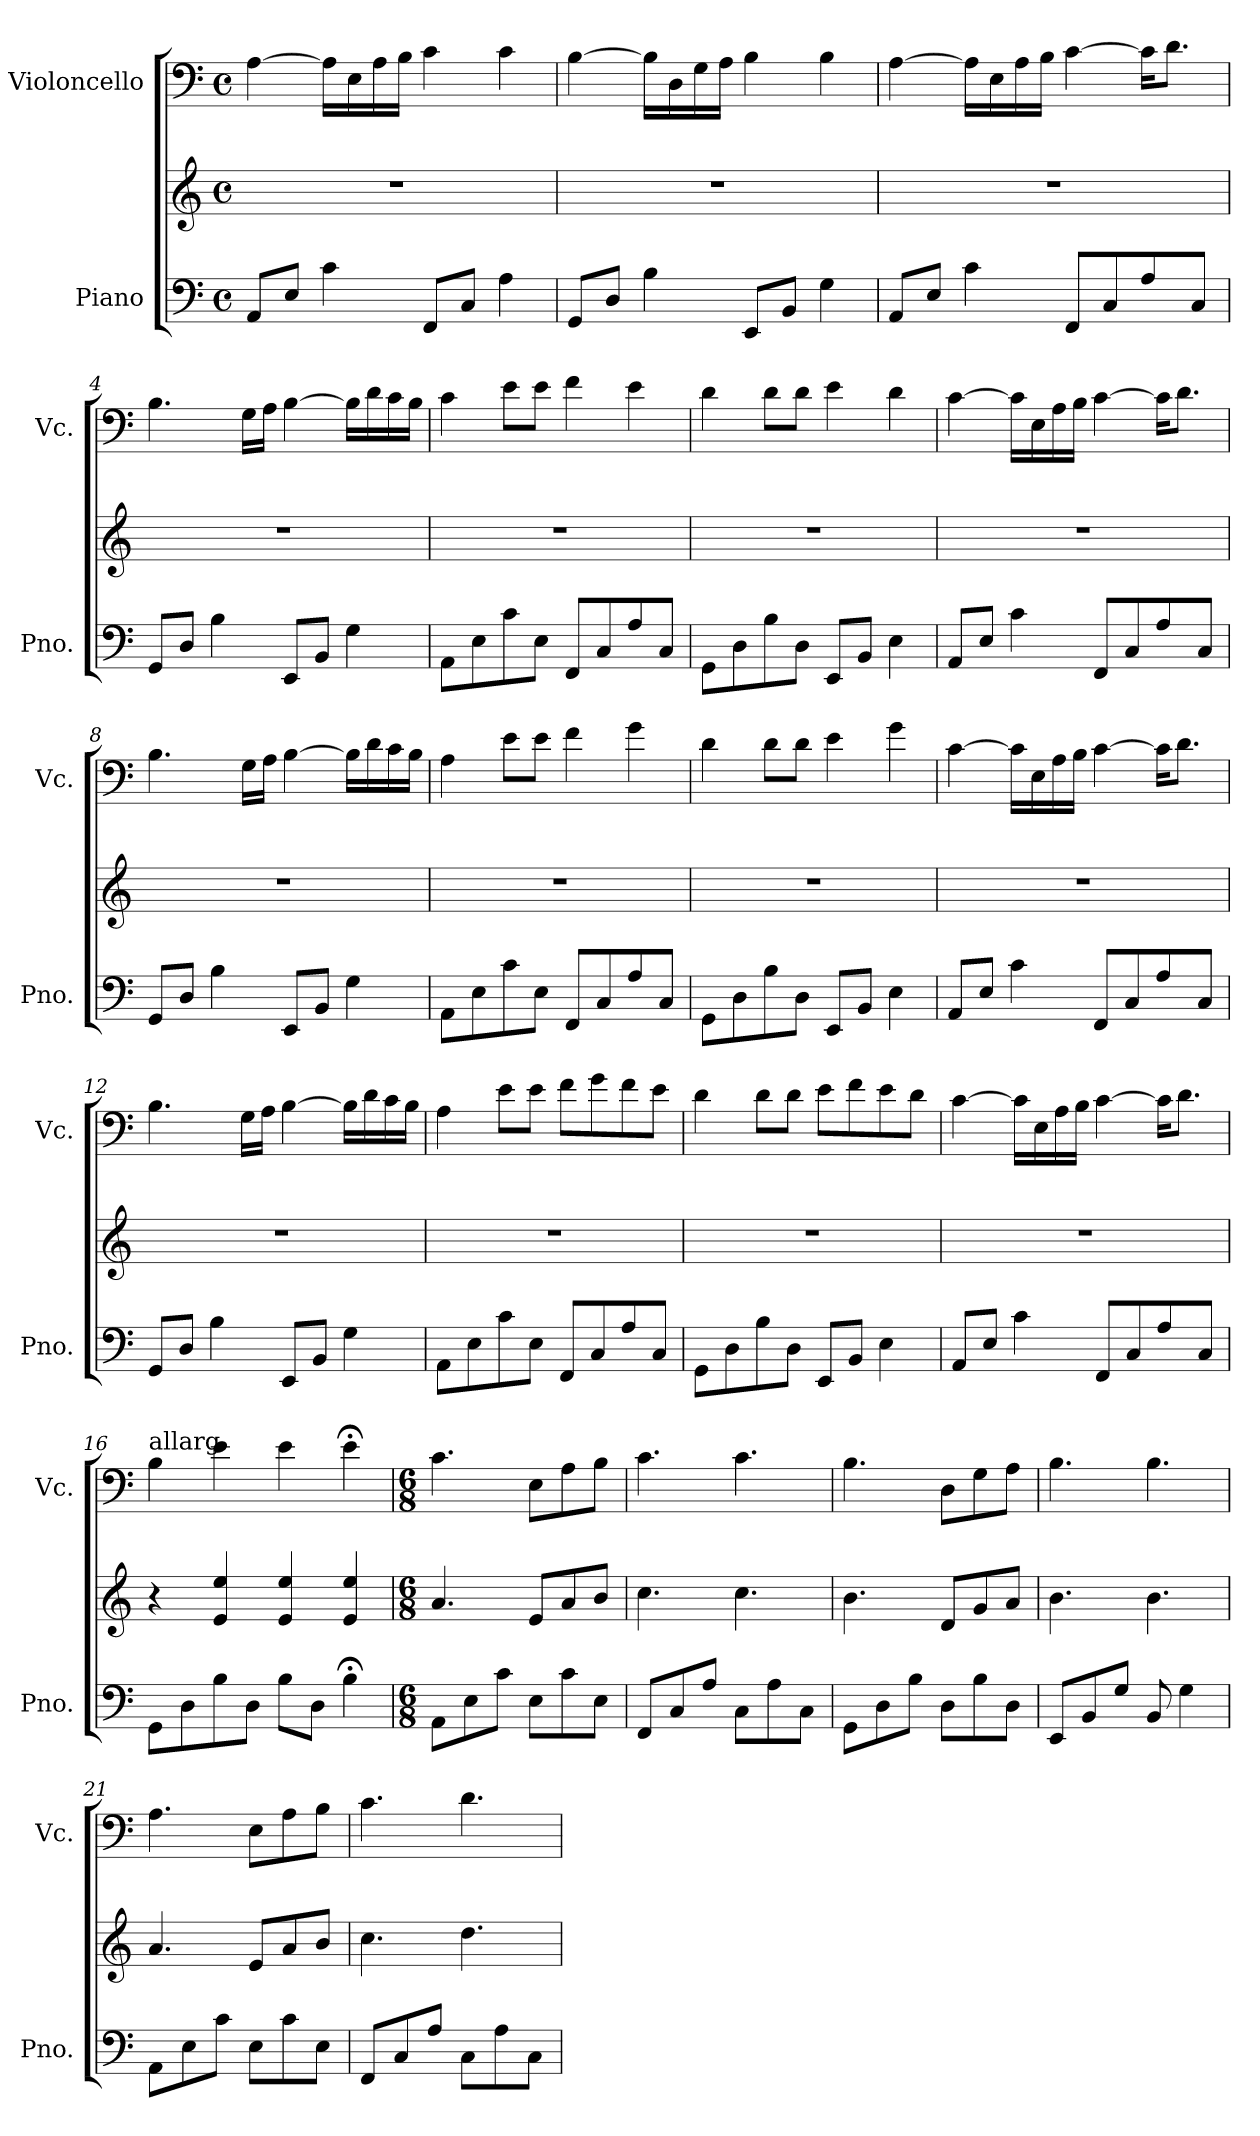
**kern	**kern	**kern
*part2	*part2	*part1
*staff3	*staff2	*staff1
*I"Piano	*	*I"Violoncello
*I'Pno.	*	*I'Vc.
*clefF4	*clefG2	*clefF4
*k[]	*k[]	*k[]
*M4/4	*M4/4	*M4/4
*met(c)	*met(c)	*met(c)
*MM80	*MM80	*MM80
=1	=1	=1
8AA/L	1r	[4A\
8E/J	.	.
4c\	.	16A\LL]
.	.	16E\
.	.	16A\
.	.	16B\JJ
8FF/L	.	4c\
8C/J	.	.
4A\	.	4c\
=2	=2	=2
8GG/L	1r	[4B\
8D/J	.	.
4B\	.	16B\LL]
.	.	16D\
.	.	16G\
.	.	16A\JJ
8EE/L	.	4B\
8BB/J	.	.
4G\	.	4B\
=3	=3	=3
8AA/L	1r	[4A\
8E/J	.	.
4c\	.	16A\LL]
.	.	16E\
.	.	16A\
.	.	16B\JJ
8FF/L	.	[4c\
8C/	.	.
8A/	.	16c\KL]
.	.	8.d\J
8C/J	.	.
!!LO:LB:g=z
=4	=4	=4
8GG/L	1r	4.B\
8D/J	.	.
4B\	.	.
.	.	16G\LL
.	.	16A\JJ
8EE/L	.	[4B\
8BB/J	.	.
4G\	.	16B\LL]
.	.	16d\
.	.	16c\
.	.	16B\JJ
=5	=5	=5
8AA\L	1r	4c\
8E\	.	.
8c\	.	8e\L
8E\J	.	8e\J
8FF/L	.	4f\
8C/	.	.
8A/	.	4e\
8C/J	.	.
=6	=6	=6
8GG\L	1r	4d\
8D\	.	.
8B\	.	8d\L
8D\J	.	8d\J
8EE/L	.	4e\
8BB/J	.	.
4E\	.	4d\
=7	=7	=7
8AA/L	1r	[4c\
8E/J	.	.
4c\	.	16c\LL]
.	.	16E\
.	.	16A\
.	.	16B\JJ
8FF/L	.	[4c\
8C/	.	.
8A/	.	16c\KL]
.	.	8.d\J
8C/J	.	.
!!LO:LB:g=z
=8	=8	=8
8GG/L	1r	4.B\
8D/J	.	.
4B\	.	.
.	.	16G\LL
.	.	16A\JJ
8EE/L	.	[4B\
8BB/J	.	.
4G\	.	16B\LL]
.	.	16d\
.	.	16c\
.	.	16B\JJ
=9	=9	=9
8AA\L	1r	4A\
8E\	.	.
8c\	.	8e\L
8E\J	.	8e\J
8FF/L	.	4f\
8C/	.	.
8A/	.	4g\
8C/J	.	.
=10	=10	=10
8GG\L	1r	4d\
8D\	.	.
8B\	.	8d\L
8D\J	.	8d\J
8EE/L	.	4e\
8BB/J	.	.
4E\	.	4g\
=11	=11	=11
8AA/L	1r	[4c\
8E/J	.	.
4c\	.	16c\LL]
.	.	16E\
.	.	16A\
.	.	16B\JJ
8FF/L	.	[4c\
8C/	.	.
8A/	.	16c\KL]
.	.	8.d\J
8C/J	.	.
!!LO:LB:g=z
=12	=12	=12
8GG/L	1r	4.B\
8D/J	.	.
4B\	.	.
.	.	16G\LL
.	.	16A\JJ
8EE/L	.	[4B\
8BB/J	.	.
4G\	.	16B\LL]
.	.	16d\
.	.	16c\
.	.	16B\JJ
=13	=13	=13
8AA\L	1r	4A\
8E\	.	.
8c\	.	8e\L
8E\J	.	8e\J
8FF/L	.	8f\L
8C/	.	8g\
8A/	.	8f\
8C/J	.	8e\J
=14	=14	=14
8GG\L	1r	4d\
8D\	.	.
8B\	.	8d\L
8D\J	.	8d\J
8EE/L	.	8e\L
8BB/J	.	8f\
4E\	.	8e\
.	.	8d\J
=15	=15	=15
8AA/L	1r	[4c\
8E/J	.	.
4c\	.	16c\LL]
.	.	16E\
.	.	16A\
.	.	16B\JJ
8FF/L	.	[4c\
8C/	.	.
8A/	.	16c\KL]
.	.	8.d\J
8C/J	.	.
!!LO:PB:g=z
=16	=16	=16
!	!	!LO:TX:a:t=allarg.
8GG\L	4r	4B\
8D\	.	.
8B\	4e/ 4ee/	4e\
8D\J	.	.
8B\L	4e/ 4ee/	4e\
8D\J	.	.
4B;<\	4e/ 4ee/	4e;<\
=17	=17	=17
*M6/8	*M6/8	*M6/8
*	*	*MM105
8AA\L	4.a/	4.c\
8E\	.	.
8c\J	.	.
8E\L	8e/L	8E\L
8c\	8a/	8A\
8E\J	8b/J	8B\J
=18	=18	=18
8FF/L	4.cc\	4.c\
8C/	.	.
8A/J	.	.
8C\L	4.cc\	4.c\
8A\	.	.
8C\J	.	.
=19	=19	=19
8GG\L	4.b\	4.B\
8D\	.	.
8B\J	.	.
8D\L	8d/L	8D\L
8B\	8g/	8G\
8D\J	8a/J	8A\J
=20	=20	=20
8EE/L	4.b\	4.B\
8BB/	.	.
8G/J	.	.
8BB/	4.b\	4.B\
4G\	.	.
=21	=21	=21
8AA\L	4.a/	4.A\
8E\	.	.
8c\J	.	.
8E\L	8e/L	8E\L
8c\	8a/	8A\
8E\J	8b/J	8B\J
!!LO:LB:g=z
=22	=22	=22
8FF/L	4.cc\	4.c\
8C/	.	.
8A/J	.	.
8C\L	4.dd\	4.d\
8A\	.	.
8C\J	.	.
=	=	=
*-	*-	*-
